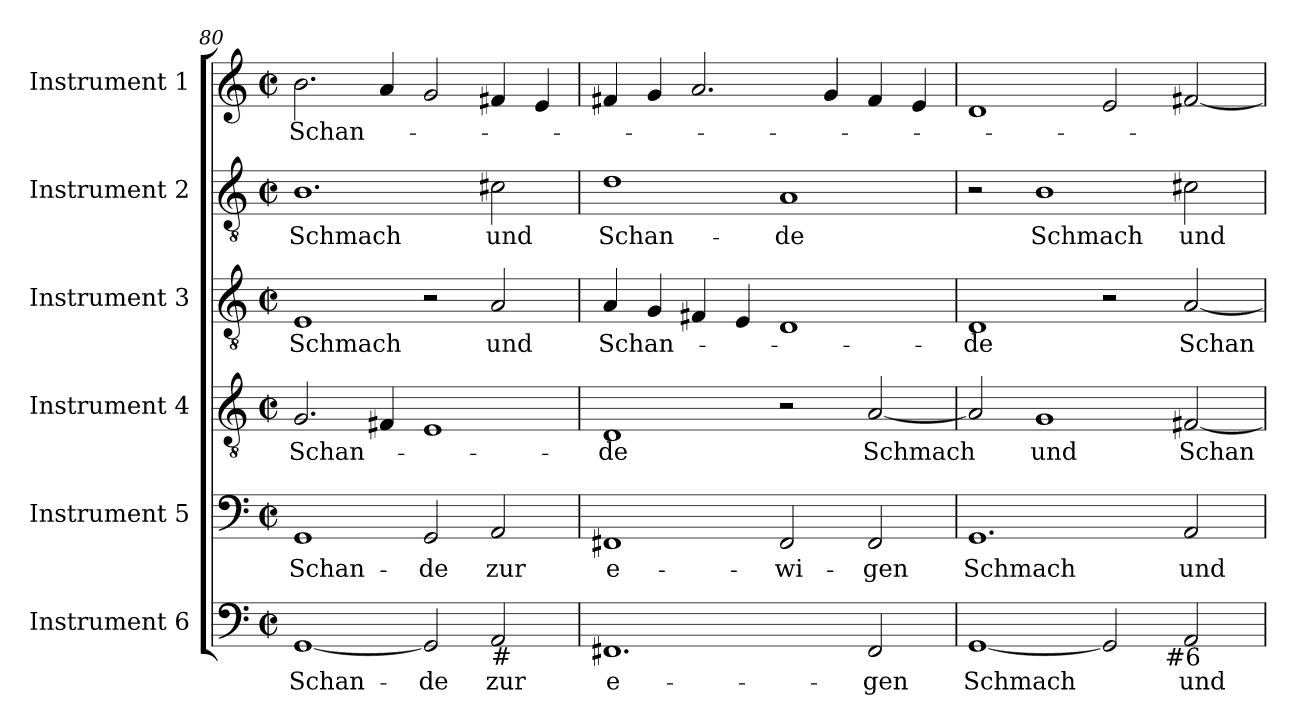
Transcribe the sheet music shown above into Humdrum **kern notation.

**kern	**text	**kern	**text	**kern	**text	**kern	**text	**kern	**text	**kern	**text
*part6	*part6	*part5	*part5	*part4	*part4	*part3	*part3	*part2	*part2	*part1	*part1
*staff6	*staff6	*staff5	*staff5	*staff4	*staff4	*staff3	*staff3	*staff2	*staff2	*staff1	*staff1
*I"Instrument 6	*	*I"Instrument 5	*	*I"Instrument 4	*	*I"Instrument 3	*	*I"Instrument 2	*	*I"Instrument 1	*
*clefF4	*	*clefF4	*	*clefGv2	*	*clefGv2	*	*clefGv2	*	*clefG2	*
*M2/2	*	*M2/2	*	*M2/2	*	*M2/2	*	*M2/2	*	*M2/2	*
*met(c|)	*	*met(c|)	*	*met(c|)	*	*met(c|)	*	*met(c|)	*	*met(c|)	*
=80	=80	=80	=80	=80	=80	=80	=80	=80	=80	=80	=80
!	!LO:LY:a:cj	!	!LO:LY:b:cj	!	!LO:LY:b:cj	!	!LO:LY:b:cj	!	!LO:LY:b:cj	!	!LO:LY:b:cj
[<1GG	Schan-	1GG	Schan-	2.G/	Schan-	1E	Schmach	1.B	Schmach	2.b\	Schan-
.	.	.	.	4F#X/	.	.	.	.	.	4a/	.
!	!LO:LY:a:cj	!	!LO:LY:b:cj	!	!	!	!	!	!	!	!
2GG</]	-de	2GG/	-de	1E	.	2r	.	.	.	2g/	.
!LO:TX:b:t=#	!	!	!	!	!	!	!	!	!	!	!
!	!LO:LY:a:cj	!	!LO:LY:b:cj	!	!	!	!LO:LY:b:cj	!	!LO:LY:b:cj	!	!
2AA/	zur	2AA/	zur	.	.	2A/	und	2c#X\	und	4f#X/	.
.	.	.	.	.	.	.	.	.	.	4e/	.
=81	=81	=81	=81	=81	=81	=81	=81	=81	=81	=81	=81
!	!LO:LY:a:rj	!	!LO:LY:b:rj	!	!LO:LY:b:cj	!	!LO:LY:b:cj	!	!LO:LY:b:cj	!	!
1.FF#X<	e-	1FF#X	e-	1D	-de	4A/	Schan-	1d	Schan-	4f#X/	.
.	.	.	.	.	.	4G/	.	.	.	4g/	.
.	.	.	.	.	.	4F#X/	.	.	.	2.a/	.
.	.	.	.	.	.	4E/	.	.	.	.	.
!	!	!	!LO:LY:b:cj	!	!	!	!	!	!LO:LY:b:cj	!	!
.	.	2FF#/	-wi-	2r	.	1D	.	1A	-de	.	.
.	.	.	.	.	.	.	.	.	.	4g/	.
!	!LO:LY:a:cj	!	!LO:LY:b:cj	!	!LO:LY:b:cj	!	!	!	!	!	!
2FF#/	-gen	2FF#/	-gen	[>2A/	Schmach	.	.	.	.	4f#/	.
.	.	.	.	.	.	.	.	.	.	4e/	.
!!LO:LB:g=z
=82	=82	=82	=82	=82	=82	=82	=82	=82	=82	=82	=82
!	!LO:LY:a:cj	!	!LO:LY:b:cj	!	!	!	!LO:LY:b:cj	!	!	!	!
*^	*	*	*	*	*	*	*	*	*	*	*
[<1GG	1ryy	Schmach	1.GG	Schmach	2A/]	.	1D	-de	2r	.	1d	.
!	!	!	!	!	!	!LO:LY:b:cj	!	!	!	!LO:LY:b:cj	!	!
.	.	.	.	.	1G	und	.	.	1B	Schmach	.	.
2GG</]	4..ryy	.	.	.	.	.	2r	.	.	.	2e/	.
!	!LO:TX:b:t=#6	!	!	!	!	!	!	!	!	!	!	!
.	2ryy	.	.	.	.	.	.	.	.	.	.	.
!	!	!LO:LY:a:cj	!	!LO:LY:b:cj	!	!LO:LY:b:cj	!	!LO:LY:b:cj	!	!LO:LY:b:cj	!	!
2AA/	.	und	2AA/	und	[<2F#X/	Schan-	[<2A/	Schan-	2c#X\	und	[<2f#X/	.
.	16ryy	.	.	.	.	.	.	.	.	.	.	.
*v	*v	*	*	*	*	*	*	*	*	*	*	*
=	=	=	=	=	=	=	=	=	=	=	=
*-	*-	*-	*-	*-	*-	*-	*-	*-	*-	*-	*-
